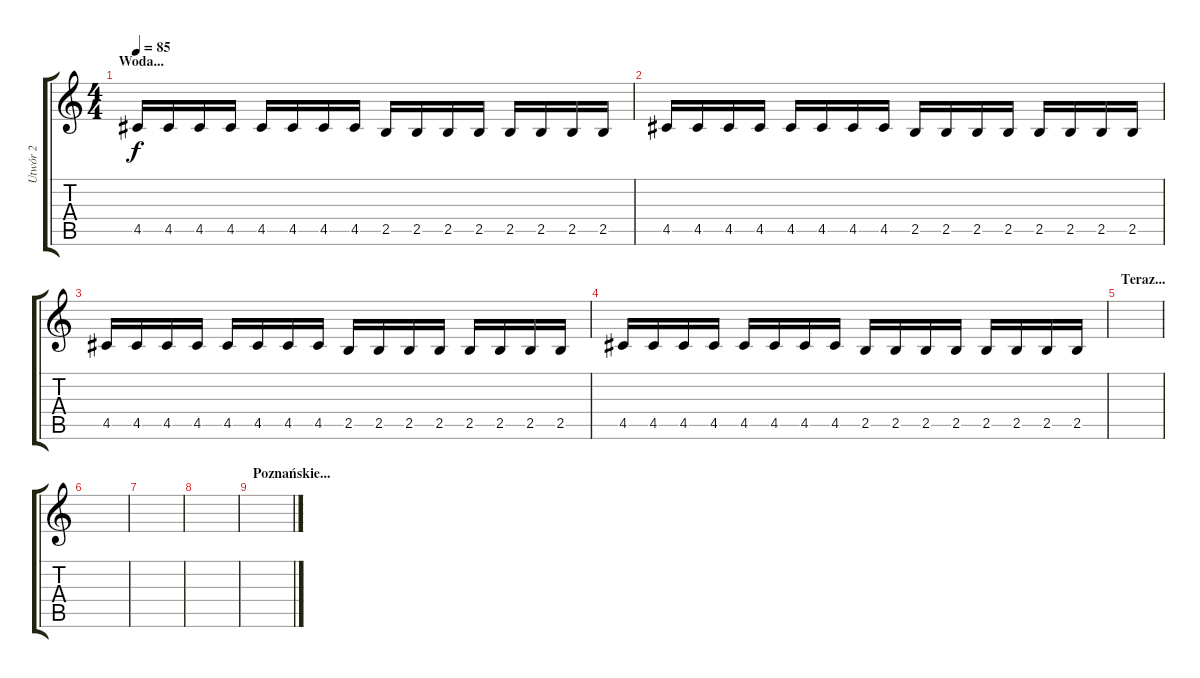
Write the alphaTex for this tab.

\track ("Utwór 2" "Utwór 2") {instrument electricguitarmuted}
\staff {score tabs}
\tuning (E4 B3 G3 D3 A2 E2) {hide}
\ts (4 4)
\section ("" "Woda...")
\tempo 85
\clef g2
\ks c
4.5.16{dy f} 4.5.16 4.5.16 4.5.16 4.5.16 4.5.16 4.5.16 4.5.16 2.5.16 2.5.16 2.5.16 2.5.16 2.5.16 2.5.16 2.5.16 2.5.16 |
4.5.16 4.5.16 4.5.16 4.5.16 4.5.16 4.5.16 4.5.16 4.5.16 2.5.16 2.5.16 2.5.16 2.5.16 2.5.16 2.5.16 2.5.16 2.5.16 |
4.5.16 4.5.16 4.5.16 4.5.16 4.5.16 4.5.16 4.5.16 4.5.16 2.5.16 2.5.16 2.5.16 2.5.16 2.5.16 2.5.16 2.5.16 2.5.16 |
4.5.16 4.5.16 4.5.16 4.5.16 4.5.16 4.5.16 4.5.16 4.5.16 2.5.16 2.5.16 2.5.16 2.5.16 2.5.16 2.5.16 2.5.16 2.5.16 |
\section ("" "Teraz...")
|
|
|
|
\section ("" "Poznańskie...")
